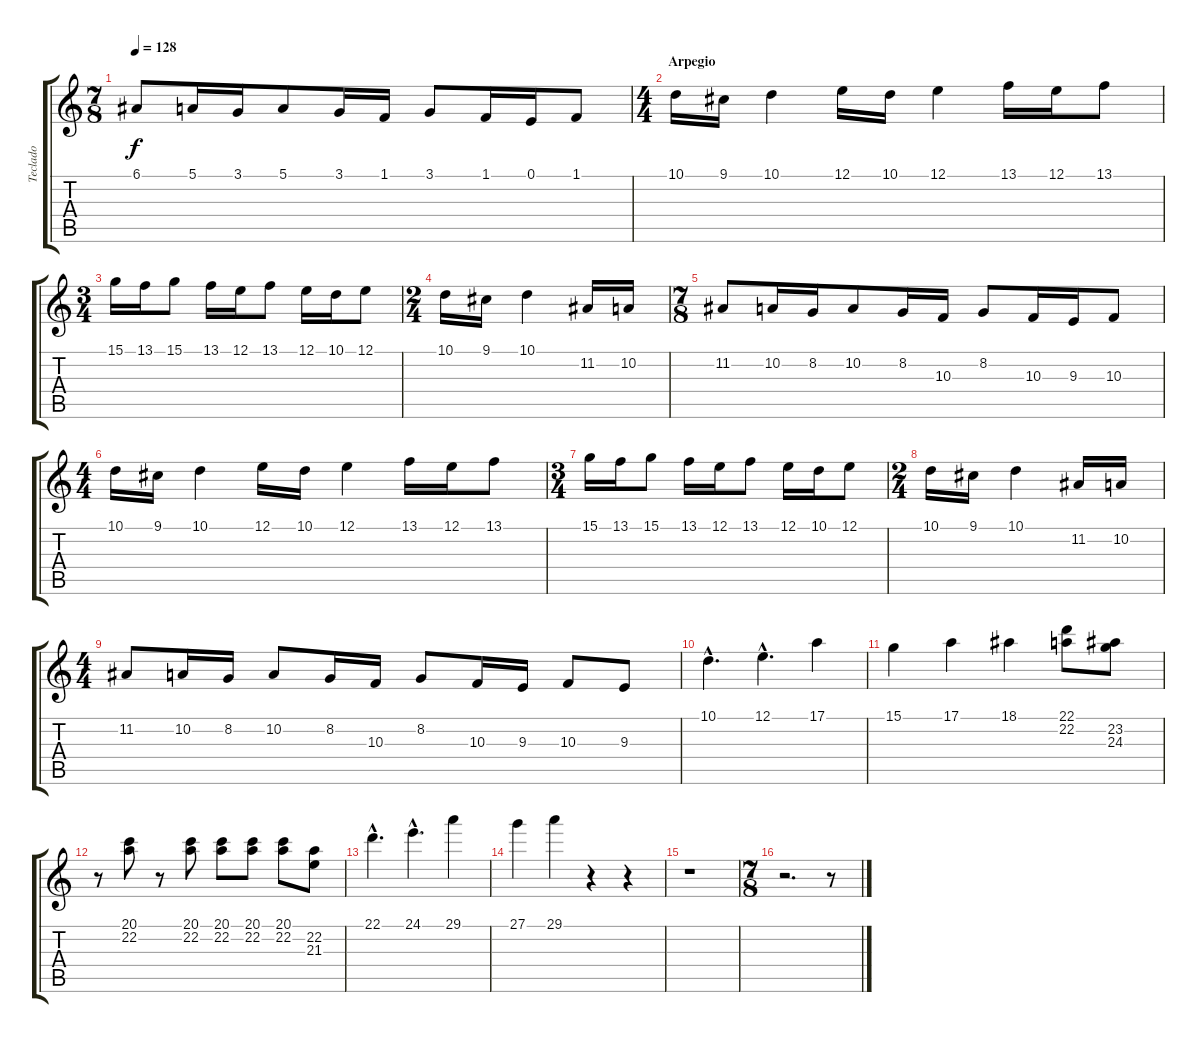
\track ("Teclado" "Teclado") {instrument synthstrings1}
\staff {score tabs}
\tuning (E4 B3 G3 D3 A2 E2) {hide}
\ts (7 8)
\tempo 128
\clef g2
\ks c
6.1.8{dy f} 5.1.16 3.1.16 5.1.8 3.1.16 1.1.16 3.1.8 1.1.16 0.1.16 1.1.8 |
\ts (4 4)
\section ("" "Arpegio")
10.1.16{volume 12 instrument synthstrings1} 9.1.16 10.1.4 12.1.16 10.1.16 12.1.4 13.1.16 12.1.16 13.1.8 |
\ts (3 4)
15.1.16 13.1.16 15.1.8 13.1.16 12.1.16 13.1.8 12.1.16 10.1.16 12.1.8 |
\ts (2 4)
10.1.16 9.1.16 10.1.4 11.2.16 10.2.16 |
\ts (7 8)
11.2.8 10.2.16 8.2.16 10.2.8 8.2.16 10.3.16 8.2.8 10.3.16 9.3.16 10.3.8 |
\ts (4 4)
10.1.16 9.1.16 10.1.4 12.1.16 10.1.16 12.1.4 13.1.16 12.1.16 13.1.8 |
\ts (3 4)
15.1.16 13.1.16 15.1.8 13.1.16 12.1.16 13.1.8 12.1.16 10.1.16 12.1.8 |
\ts (2 4)
10.1.16 9.1.16 10.1.4 11.2.16 10.2.16 |
\ts (4 4)
11.2.8 10.2.16 8.2.16 10.2.8 8.2.16 10.3.16 8.2.8 10.3.16 9.3.16 10.3.8 9.3.8 |
10.1{hac}.4{d volume 9} 12.1{hac}.4{d} 17.1.4 |
15.1.4 17.1.4 18.1.4 (22.1 22.2).8 (23.2 24.3).8 |
r.8 (20.1 22.2).8 r.8 (20.1 22.2).8 (20.1 22.2).8 (20.1 22.2).8 (20.1 22.2).8 (22.2 21.3).8 |
22.1{hac}.4{d} 24.1{hac}.4{d} 29.1.4 |
27.1.4 29.1.4 r.4 r.4 |
r.1 |
\ts (7 8)
r.2{d} r.8
